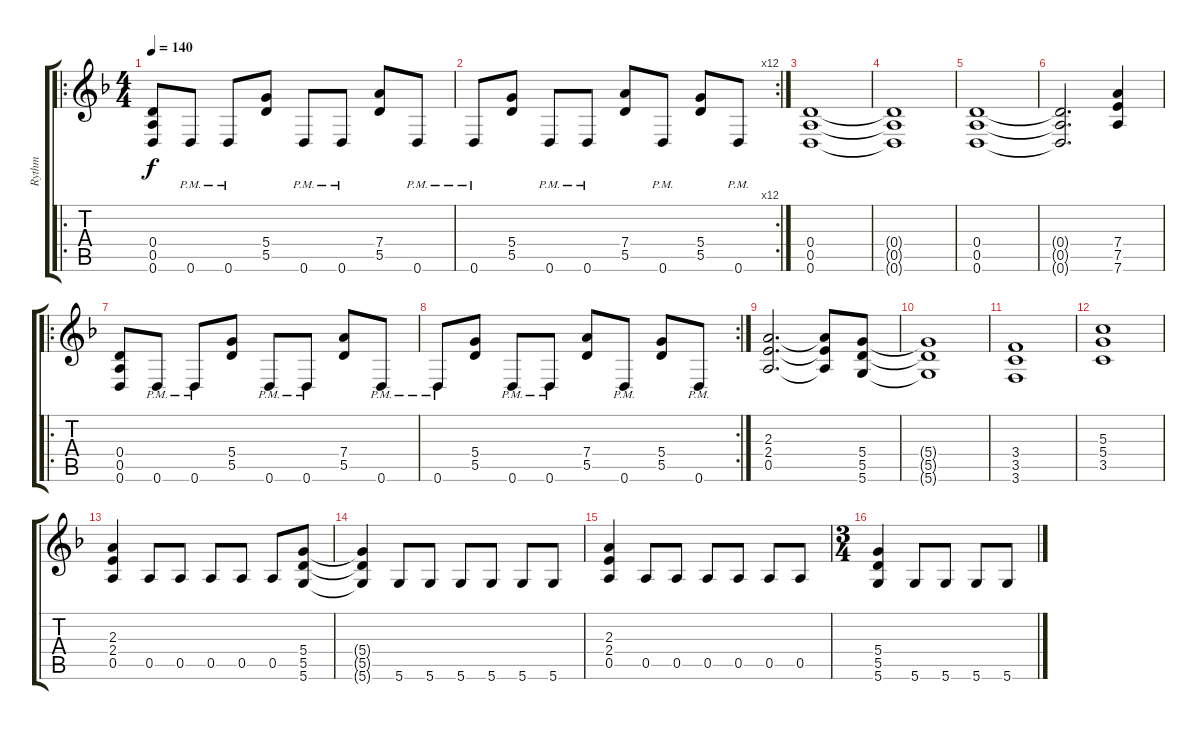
\track ("Rythm" "Rythm") {instrument overdrivenguitar}
\staff {score tabs}
\tuning (E4 B3 G3 D3 A2 D2) {hide}
\ro
\ts (4 4)
\tempo 140
\clef g2
\ks dminor
(0.4 0.5 0.6).8{dy f} 0.6{pm}.8 0.6{pm}.8 (5.4 5.5).8 0.6{pm}.8 0.6{pm}.8 (7.4 5.5).8 0.6{pm}.8 |
\rc 12
0.6{pm}.8 (5.4 5.5).8 0.6{pm}.8 0.6{pm}.8 (7.4 5.5).8 0.6{pm}.8 (5.4 5.5).8 0.6{pm}.8 |
(0.4 0.5 0.6).1 |
(0.4{t} 0.5{t} 0.6{t}).1 |
(0.4 0.5 0.6).1 |
(0.4{t} 0.5{t} 0.6{t}).2{d} (7.4 7.5 7.6).4 |
\ro
(0.4 0.5 0.6).8 0.6{pm}.8 0.6{pm}.8 (5.4 5.5).8 0.6{pm}.8 0.6{pm}.8 (7.4 5.5).8 0.6{pm}.8 |
\rc 2
0.6{pm}.8 (5.4 5.5).8 0.6{pm}.8 0.6{pm}.8 (7.4 5.5).8 0.6{pm}.8 (5.4 5.5).8 0.6{pm}.8 |
(2.3 2.4 0.5).2{d} (2.3{t} 2.4{t} 0.5{t}).8 (5.4 5.5 5.6).8 |
(5.4{t} 5.5{t} 5.6{t}).1 |
(3.4 3.5 3.6).1 |
(5.3 5.4 3.5).1 |
(2.3 2.4 0.5).4 0.5.8 0.5.8 0.5.8 0.5.8 0.5.8 (5.4 5.5 5.6).8 |
(5.4{t} 5.5{t} 5.6{t}).4 5.6.8 5.6.8 5.6.8 5.6.8 5.6.8 5.6.8 |
(2.3 2.4 0.5).4 0.5.8 0.5.8 0.5.8 0.5.8 0.5.8 0.5.8 |
\ts (3 4)
(5.4 5.5 5.6).4 5.6.8 5.6.8 5.6.8 5.6.8
